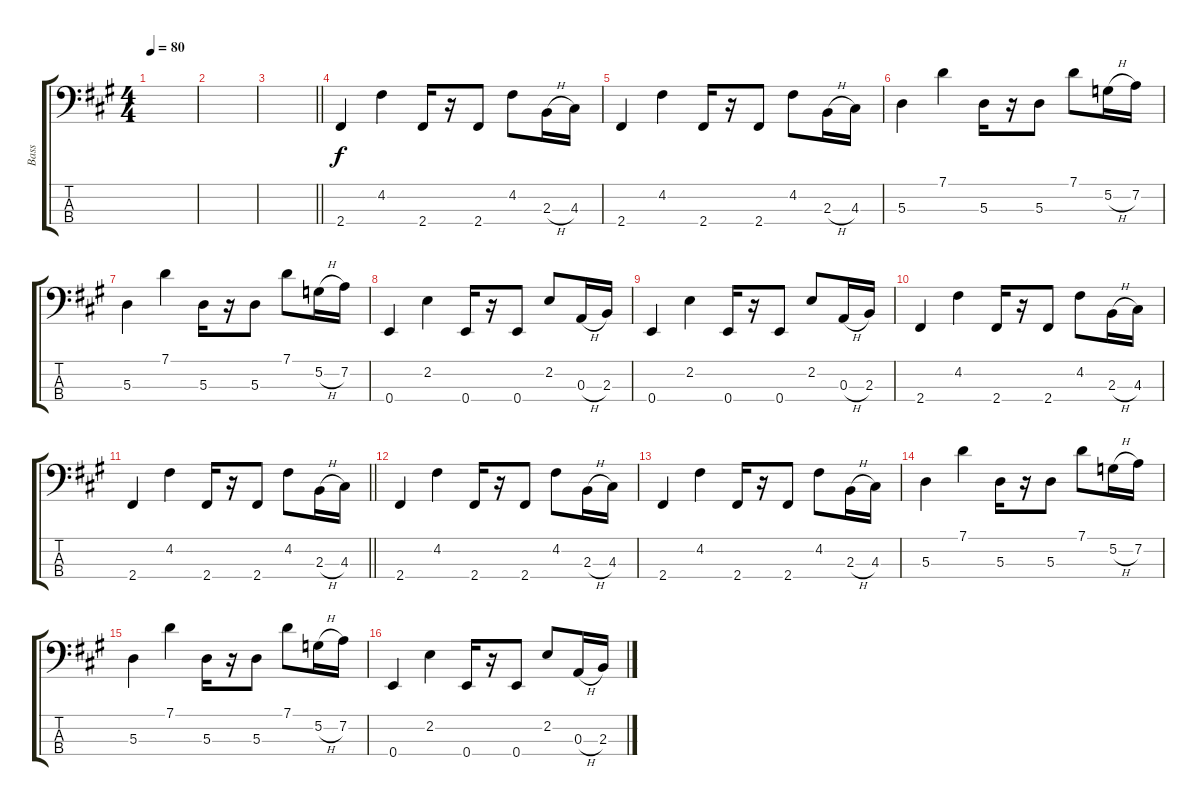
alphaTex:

\track ("Bass" "Bass") {instrument electricbassfinger}
\staff {score tabs}
\tuning (G2 D2 A1 E1) {hide}
\ts (4 4)
\tempo 80
\clef f4
\ks a
|
|
\barLineRight lightlight
|
2.4.4 4.2.4 2.4.16 r.16 2.4.8 4.2.8 2.3{h}.16 4.3.16 |
2.4.4 4.2.4 2.4.16 r.16 2.4.8 4.2.8 2.3{h}.16 4.3.16 |
5.3.4 7.1.4 5.3.16 r.16 5.3.8 7.1.8 5.2{h}.16 7.2.16 |
5.3.4 7.1.4 5.3.16 r.16 5.3.8 7.1.8 5.2{h}.16 7.2.16 |
0.4.4 2.2.4 0.4.16 r.16 0.4.8 2.2.8 0.3{h}.16 2.3.16 |
0.4.4 2.2.4 0.4.16 r.16 0.4.8 2.2.8 0.3{h}.16 2.3.16 |
2.4.4 4.2.4 2.4.16 r.16 2.4.8 4.2.8 2.3{h}.16 4.3.16 |
\barLineRight lightlight
2.4.4 4.2.4 2.4.16 r.16 2.4.8 4.2.8 2.3{h}.16 4.3.16 |
2.4.4 4.2.4 2.4.16 r.16 2.4.8 4.2.8 2.3{h}.16 4.3.16 |
2.4.4 4.2.4 2.4.16 r.16 2.4.8 4.2.8 2.3{h}.16 4.3.16 |
5.3.4 7.1.4 5.3.16 r.16 5.3.8 7.1.8 5.2{h}.16 7.2.16 |
5.3.4 7.1.4 5.3.16 r.16 5.3.8 7.1.8 5.2{h}.16 7.2.16 |
0.4.4 2.2.4 0.4.16 r.16 0.4.8 2.2.8 0.3{h}.16 2.3.16
